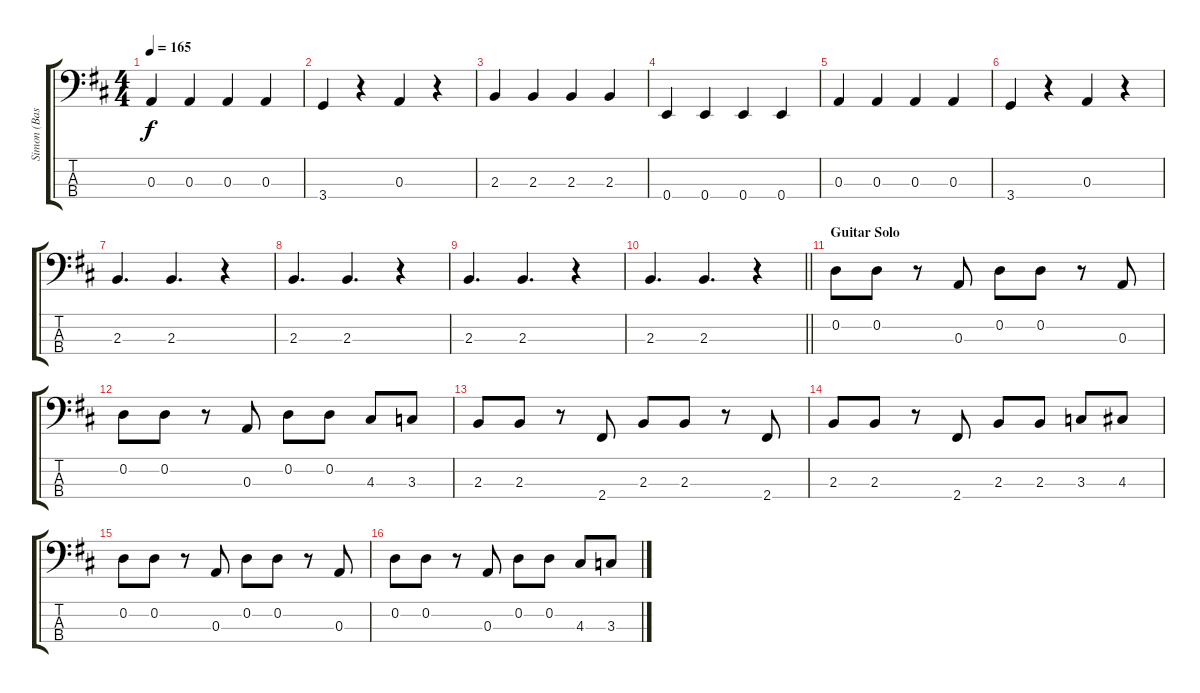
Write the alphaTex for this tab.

\track ("Simon (Bass)" "Simon (Bas") {instrument electricbasspick}
\staff {score tabs}
\tuning (G2 D2 A1 E1) {hide}
\ts (4 4)
\tempo 165
\clef f4
\ks d
0.3.4{dy f} 0.3.4 0.3.4 0.3.4 |
3.4.4 r.4 0.3.4 r.4 |
2.3.4 2.3.4 2.3.4 2.3.4 |
0.4.4 0.4.4 0.4.4 0.4.4 |
0.3.4 0.3.4 0.3.4 0.3.4 |
3.4.4 r.4 0.3.4 r.4 |
2.3.4{d} 2.3.4{d} r.4 |
2.3.4{d} 2.3.4{d} r.4 |
2.3.4{d} 2.3.4{d} r.4 |
\barLineRight lightlight
2.3.4{d} 2.3.4{d} r.4 |
\section ("" "Guitar Solo")
0.2.8 0.2.8 r.8 0.3.8 0.2.8 0.2.8 r.8 0.3.8 |
0.2.8 0.2.8 r.8 0.3.8 0.2.8 0.2.8 4.3.8 3.3.8 |
2.3.8 2.3.8 r.8 2.4.8 2.3.8 2.3.8 r.8 2.4.8 |
2.3.8 2.3.8 r.8 2.4.8 2.3.8 2.3.8 3.3.8 4.3.8 |
0.2.8 0.2.8 r.8 0.3.8 0.2.8 0.2.8 r.8 0.3.8 |
0.2.8 0.2.8 r.8 0.3.8 0.2.8 0.2.8 4.3.8 3.3.8
